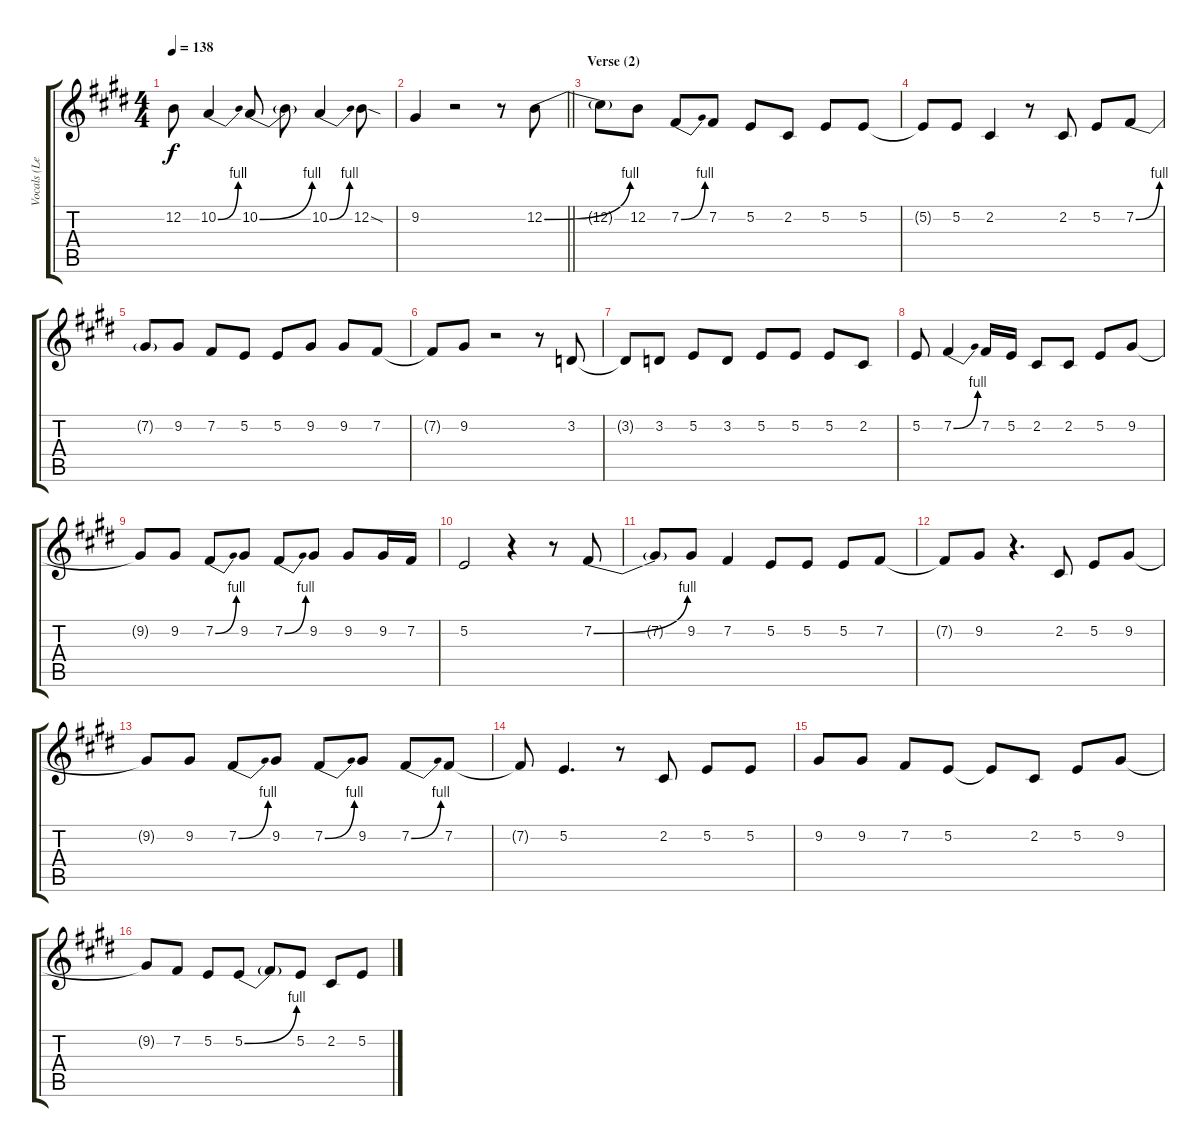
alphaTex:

\track ("Vocals (Lead)" "Vocals (Le") {instrument trumpet}
\staff {score tabs}
\tuning (E4 B3 G3 D3 A2 E2) {hide}
\ts (4 4)
\tempo 138
\clef g2
\ks e
12.2{t}.8{dy f} 10.2{be (bend 0 0 60 4)}.4 10.2{be (bend 0 0 60 4)}.8 10.2{t}.8 10.2{be (bend 0 0 60 4)}.4 12.2{sod}.8 |
\barLineRight lightlight
9.2.4 r.2 r.8 12.2{be (bend 0 0 60 4)}.8 |
\section ("" "Verse (2)")
12.2{t}.8 12.2.8 7.2{be (bend 0 0 60 4)}.8 7.2.8 5.2.8 2.2.8 5.2.8 5.2.8 |
5.2{t}.8 5.2.8 2.2.4 r.8 2.2.8 5.2.8 7.2{be (bend 0 0 60 4)}.8 |
7.2{t}.8 9.2.8 7.2.8 5.2.8 5.2.8 9.2.8 9.2.8 7.2.8 |
7.2{t}.8 9.2.8 r.2 r.8 3.2.8 |
3.2{t}.8 3.2.8 5.2.8 3.2.8 5.2.8 5.2.8 5.2.8 2.2.8 |
5.2.8 7.2{be (bend 0 0 60 4)}.4 7.2.16 5.2.16 2.2.8 2.2.8 5.2.8 9.2.8 |
9.2{t}.8 9.2.8 7.2{be (bend 0 0 60 4)}.8 9.2.8 7.2{be (bend 0 0 60 4)}.8 9.2.8 9.2.8 9.2.16 7.2.16 |
5.2.2 r.4 r.8 7.2{be (bend 0 0 60 4)}.8 |
7.2{t}.8 9.2.8 7.2.4 5.2.8 5.2.8 5.2.8 7.2.8 |
7.2{t}.8 9.2.8 r.4{d} 2.2.8 5.2.8 9.2.8 |
9.2{t}.8 9.2.8 7.2{be (bend 0 0 60 4)}.8 9.2.8 7.2{be (bend 0 0 60 4)}.8 9.2.8 7.2{be (bend 0 0 60 4)}.8 7.2.8 |
7.2{t}.8 5.2.4{d} r.8 2.2.8 5.2.8 5.2.8 |
9.2.8 9.2.8 7.2.8 5.2.8 5.2{t}.8 2.2.8 5.2.8 9.2.8 |
9.2{t}.8 7.2.8 5.2.8 5.2{be (bend 0 0 60 4)}.8 5.2{t}.8 5.2.8 2.2.8 5.2.8
